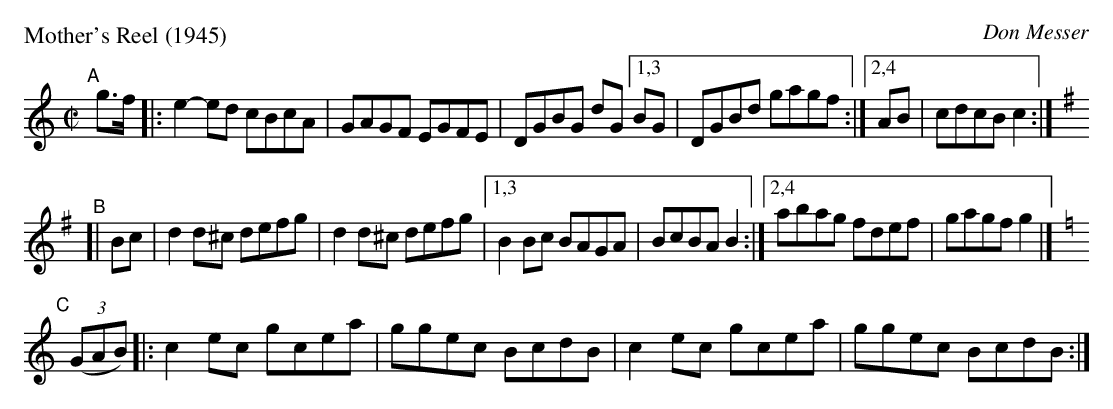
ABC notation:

X:1
P: Mother's Reel (1945)
C: Don Messer
M: C|
L: 1/8
K: C
"^A"[|] g>f |:\
e2-ed cBcA | GAGF EGFE | DGBG dG \
[1,3 BG | DGBd gagf :|\
[2,4 AB | cdcB c2 :|[K:G]
"^B"[|\
Bc | d2d^c defg | d2d^c defg |\
[1,3 B2Bc  BAGA | BcBA  B2 :|\
[2,4 abag  fdef | gagf  g2 |][K:=f][K:C]
"^C"[|]\
((3GAB) |: c2ec gcea | ggec BcdB | c2ec gcea | ggec BcdB :|
